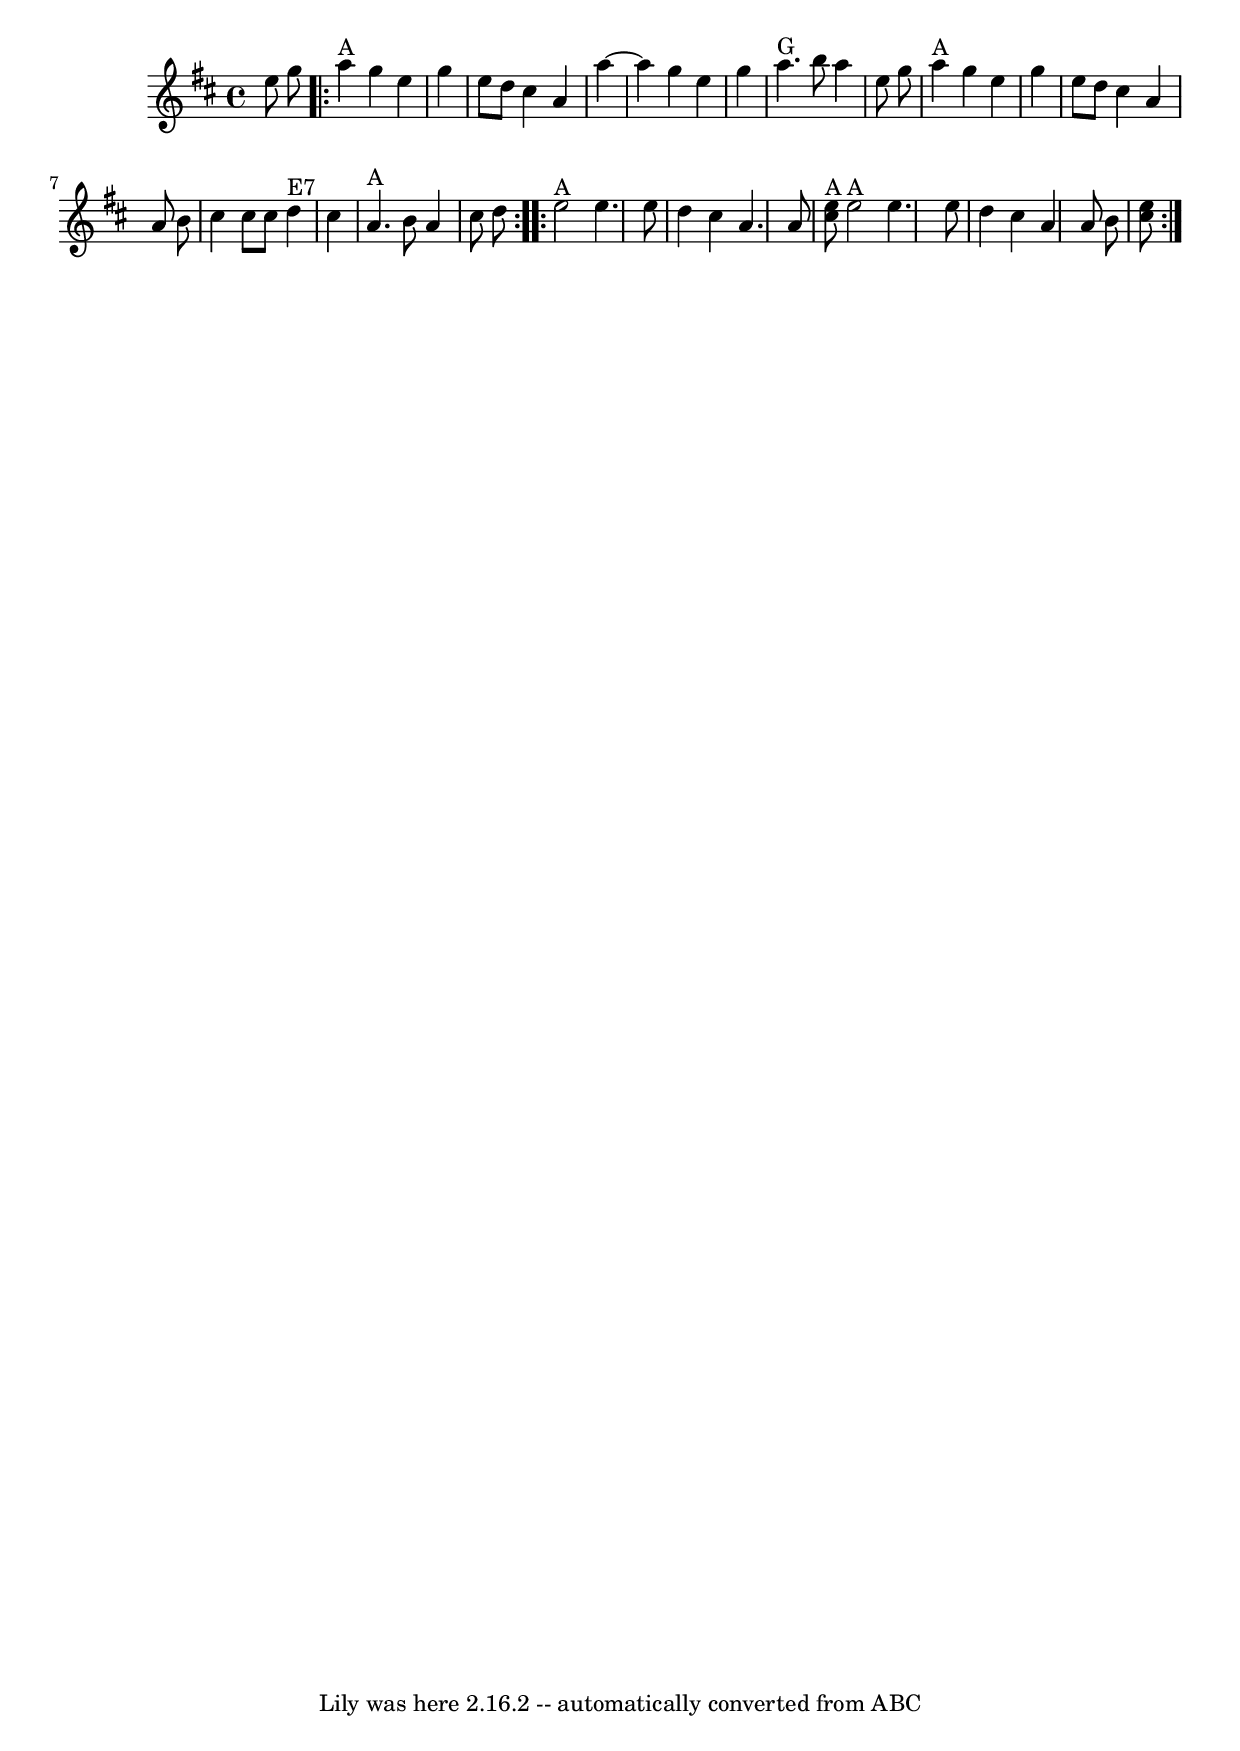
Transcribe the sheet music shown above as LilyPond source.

\version "2.7.40"
\header {
	book = "Complete Tractor, p.172"
	crossRefNumber = "8"
	footnotes = "\\\\Chords from Sarah Comer"
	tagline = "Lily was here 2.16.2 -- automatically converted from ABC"
}
voicedefault =  {
\set Score.defaultBarType = "empty"

\time 4/4 \key a \mixolydian   e''8    g''8    \repeat volta 2 {     a''4 ^"A"  
 g''4    e''4    g''4    \bar "|"   e''8    d''8    cis''4    a'4    a''4   ~   
 \bar "|"   a''4    g''4    e''4    g''4    \bar "|"     a''4. ^"G"   b''8    
a''4    e''8    g''8    \bar "|"       a''4 ^"A"   g''4    e''4    g''4    
\bar "|"   e''8    d''8    cis''4    a'4    a'8    b'8    \bar "|"   cis''4    
cis''8    cis''8      d''4 ^"E7"   cis''4    \bar "|"     a'4. ^"A"   b'8    
a'4    cis''8    d''8    }     \repeat volta 2 {     e''2 ^"A"   e''4.    e''8  
  \bar "|"   d''4    cis''4    a'4.    a'8    \bar "|"   <<   cis''8 ^"A"   
e''8   >>       e''2 ^"A"   e''4.    e''8    \bar "|"   d''4    cis''4    a'4   
 a'8    b'8    \bar "|" <<   cis''8    e''8   >>   }
}

\score{
    <<

	\context Staff="default"
	{
	    \voicedefault 
	}

    >>
	\layout {
	}
	\midi {}
}
